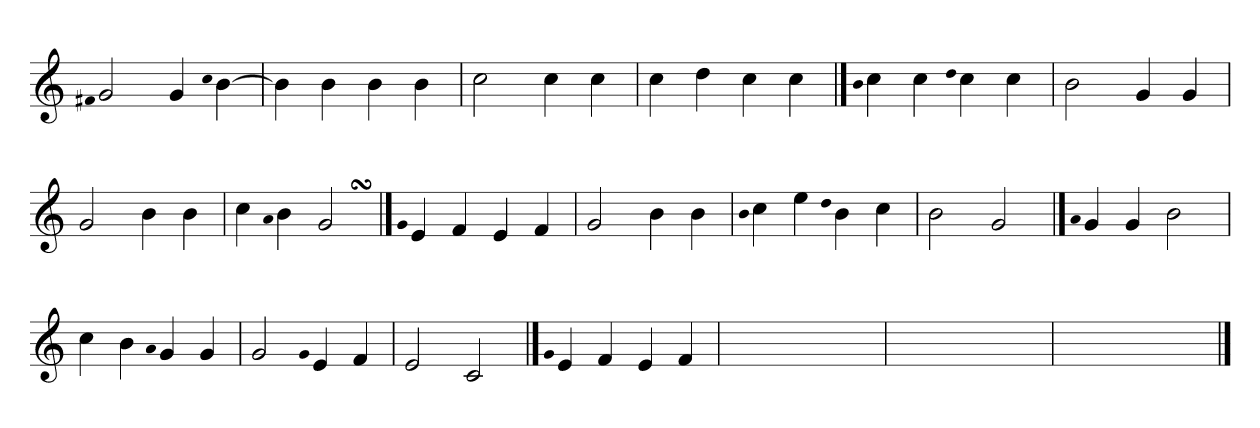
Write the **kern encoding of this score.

**kern
*part1
*staff1
=1
qf#X
2g
4g
qcc
[4b
=
4b]
4b
4b
4b
=
2cc
4cc
4cc
=
4cc
4dd
4cc
4cc
==2
qb
4cc
4cc
qdd
4cc
4cc
=
2b
4g
4g
=
2g
4b
4b
=
4cc
qa
4b
2gSSS
==3
qg
4e
4f
4e
4f
=
2g
4b
4b
=
qb
4cc
4ee
qdd
4b
4cc
=
2b
2g
==4
qa
4g
4g
2b
=
4cc
4b
qa
4g
4g
=
2g
qg
4e
4f
=
2e
2c
==5
qg
4e
4f
4e
4f
=
4ryy
4ryy
4ryy
4ryy
=
4ryy
4ryy
4ryy
4ryy
=
4ryy
4ryy
4ryy
4ryy
==
*-
